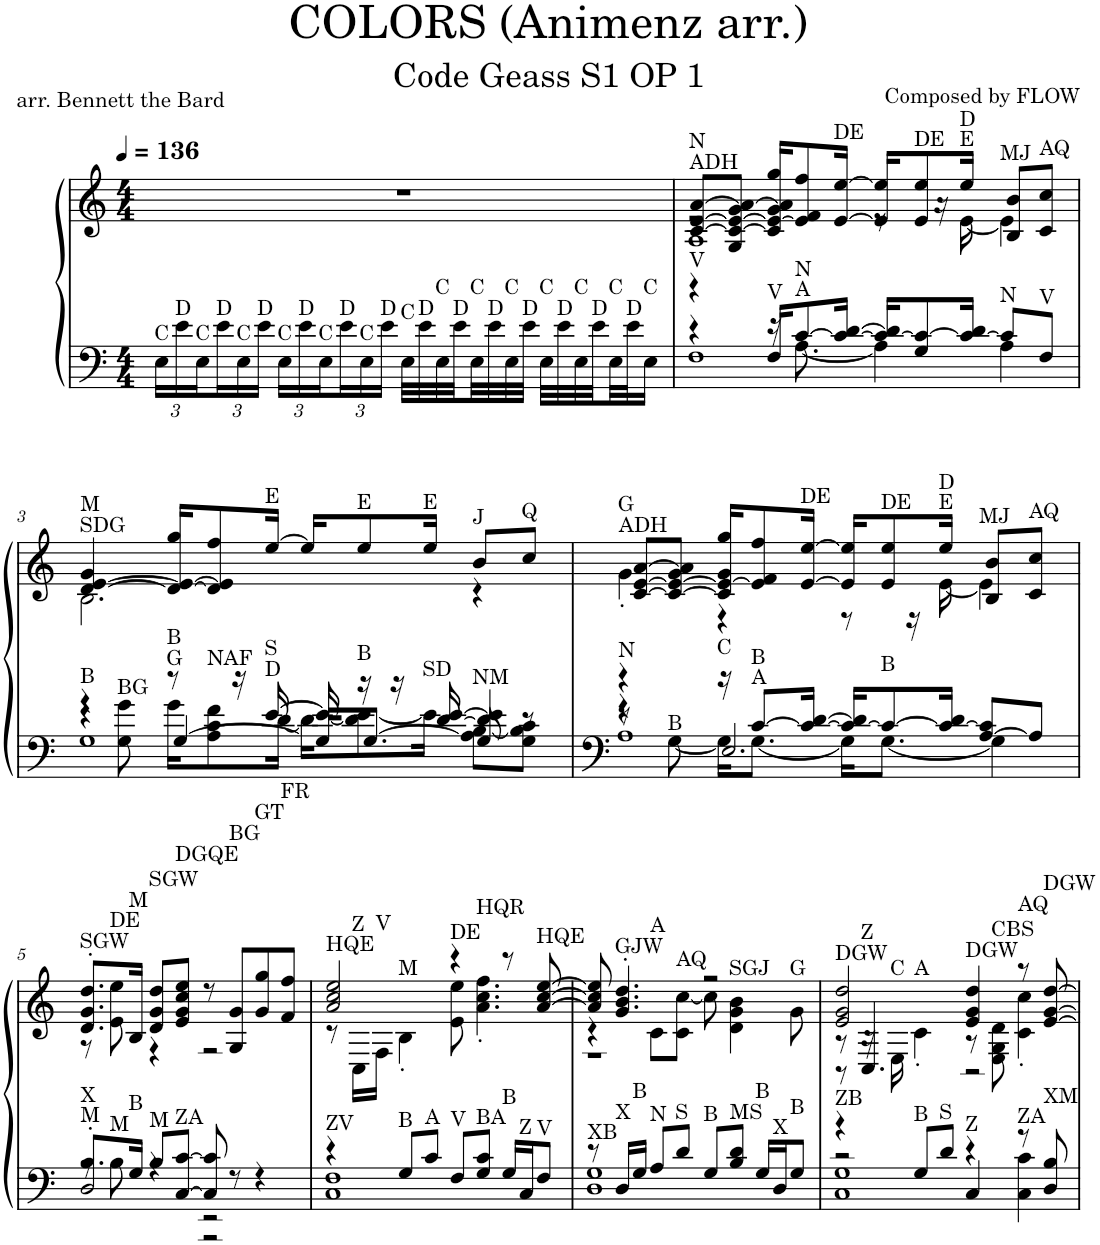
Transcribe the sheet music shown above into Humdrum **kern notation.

**kern	**kern
*part1	*part1
*staff2	*staff1
*I"Piano, Piano	*
*I'Pno.	*
*clefF4	*clefG2
*k[]	*k[]
*M4/4	*M4/4
*MM136	*MM136
*Xbrackettup	*
=1	=1
!LO:TX:a:t=C	!
24E\LL	1r
!LO:TX:a:t=D	!
24e\	.
!LO:TX:a:t=C	!
24E\	.
!LO:TX:a:t=D	!
24e\	.
!LO:TX:a:t=C	!
24E\	.
!LO:TX:a:t=D	!
24e\JJ	.
!LO:TX:a:t=C	!
24E\LL	.
!LO:TX:a:t=D	!
24e\	.
!LO:TX:a:t=C	!
24E\	.
!LO:TX:a:t=D	!
24e\	.
!LO:TX:a:t=C	!
24E\	.
!LO:TX:a:t=D	!
24e\JJ	.
!LO:TX:a:t=C	!
32E\LLL	.
!LO:TX:a:t=D	!
32e\	.
!LO:TX:a:t=C	!
32E\	.
!LO:TX:a:t=D	!
32e\	.
!LO:TX:a:t=C	!
32E\	.
!LO:TX:a:t=D	!
32e\	.
!LO:TX:a:t=C	!
32E\	.
!LO:TX:a:t=D	!
32e\JJJ	.
!LO:TX:a:t=C	!
32E\LLL	.
!LO:TX:a:t=D	!
32e\	.
!LO:TX:a:t=C	!
32E\	.
!LO:TX:a:t=D	!
32e\	.
!LO:TX:a:t=C	!
32E\	.
!LO:TX:a:t=D	!
32e\J	.
!LO:TX:a:t=C	!
16E\JJ	.
=2	=2
*^	*^
*	*^	*	*^
!	!	!	!LO:TX:a:t=ADH	!	!
!	!	!	!LO:TX:a:t=N	!	!
!LO:TX:a:t=V	!	!	!	!	!
4r	4r	1F	[8c/ [8e/ [8a/L	2r	1A
.	.	.	8G/ 8c/_ 8e/_ 8g/ 8a/_J	.	.
!LO:TX:a:t=V	!	!	!	!	!
16F/KL	16r	.	16c/] 16e/_ 16g/ 16a/] 16gg/KL	.	.
!LO:TX:a:t=A	!	!	!	!	!
!LO:TX:a:t=N	!	!	!	!	!
[8c/	[8.A\	.	8e/] 8f/ 8ff/	.	.
!	!	!	!LO:TX:a:t=DE	!	!
16c/_ [16d/Jk	.	.	[16e/ [16ee/Jk	.	.
16c/_ 16d/]KL	4A\]	.	16e/] 16ee/]KL	8r	.
!	!	!	!LO:TX:a:t=DE	!	!
8G/ 8c/_	.	.	8e/ 8ee/	.	.
.	.	.	.	16r	.
!	!	!	!LO:TX:a:t=E	!	!
!	!	!	!LO:TX:a:t=D	!	!
16c/_ 16d/Jk	.	.	16ee/Jk	[16e\	.
!	!	!	!LO:TX:a:t=MJ	!	!
!LO:TX:a:t=N	!	!	!	!	!
8c/L]	4A\	.	8B/ 8b/L	4e\]	.
!	!	!	!LO:TX:a:t=AQ	!	!
!LO:TX:a:t=V	!	!	!	!	!
8F/J	.	.	8c/ 8cc/J	.	.
*	*	*	*	*v	*v
!!LO:LB:g=z
=3	=3	=3	=3	=3
*	*	*^	*	*
!	!	!	!	!LO:TX:a:t=SDG	!
!	!	!	!	!LO:TX:a:t=M	!
!LO:TX:a:t=B	!	!	!	!	!
4r	8ryy	4r	1G	[4d/ [4e/ 4g/	2.B\
!	!LO:TX:a:t=BG	!	!	!	!
.	8G\ 8g\	.	.	.	.
!LO:TX:a:t=G	!	!	!	!	!
!LO:TX:a:t=B	!	!	!	!	!
8r	16g\KL	[4G/	.	16d/_ 16e/_ 16gg/KL	.
!	!LO:TX:a:t=NAF	!	!	!	!
.	8A\ 8c\ 8f\	.	.	8d/] 8e/] 8ff/	.
16r	.	.	.	.	.
!	!	!	!	!LO:TX:a:t=E	!
!LO:TX:a:t=D	!	!	!	!	!
!LO:TX:a:t=S	!	!	!	!	!
[16e/	[16d\Jk	.	.	[16ee/Jk	.
16e/]	16d\KL_	16G/KL]	.	16ee/KL]	.
!	!	!	!	!LO:TX:a:t=E	!
!LO:TX:a:t=B	!	!	!	!	!
16r	8d\] [8e\	[8.G/J	.	8ee/	.
16r	.	.	.	.	.
!	!	!	!	!LO:TX:a:t=E	!
!LO:TX:a:t=SD	!	!	!	!	!
[16d/ [16e/	16e\Jk]	.	.	16ee/Jk	.
!	!	!	!	!LO:TX:a:t=J	!
!LO:TX:a:t=NM	!	!	!	!	!
4d/] 4e/]	8A\ [8B\L	8G/]	.	8b/L	4r
!	!	!	!	!LO:TX:a:t=Q	!
.	8G\ 8B\] 8c\J	8r	.	8cc/J	.
=4	=4	=4	=4	=4	=4
!	!	!	!	!LO:TX:a:t=ADH	!
!	!	!	!	!LO:TX:a:t=G	!
!LO:TX:a:t=N	!	!	!	!	!
4r	8r	4r	1A	[8c/ [8e/ [8a/L	4g'\
!	!LO:TX:a:t=B	!	!	!	!
.	[8G\	.	.	8c/_ 8e/_ 8g/ 8a/]J	.
!LO:TX:a:t=C	!	!	!	!	!
16r	16G\KL]	2.E/	.	16c/] 16e/_ 16g/ 16gg/KL	4r
!LO:TX:a:t=A	!	!	!	!	!
!LO:TX:a:t=B	!	!	!	!	!
[8c/L	[8.G\J	.	.	8e/] 8f/ 8ff/	.
!	!	!	!	!LO:TX:a:t=DE	!
16c/_ [16d/Jk	.	.	.	[16e/ [16ee/Jk	.
16c/_ 16d/]KL	16G\KL]	.	.	16e/] 16ee/]KL	8r
!	!	!	!	!LO:TX:a:t=DE	!
!LO:TX:a:t=B	!	!	!	!	!
8c/_	[8.G\J	.	.	8e/ 8ee/	.
.	.	.	.	.	16r
!	!	!	!	!LO:TX:a:t=E	!
!	!	!	!	!LO:TX:a:t=D	!
16c/_ 16d/Jk	.	.	.	16ee/Jk	[16e\
!	!	!	!	!LO:TX:a:t=MJ	!
[8A/ 8c/]L	4G\]	.	.	8B/ 8b/L	4e\]
!	!	!	!	!LO:TX:a:t=AQ	!
8A/J]	.	.	.	8c/ 8cc/J	.
*	*	*v	*v	*	*
!!LO:LB:g=z	!!
=5	=5	=5	=5	=5
!	!	!	!LO:TX:a:t=SGW	!
!LO:TX:a:t=M	!	!	!	!
!LO:TX:a:t=X	!	!	!	!
8.B'/L	8r	2D/	8.d/' 8.g/' 8.dd/'L	8r
!	!	!	!	!LO:TX:a:t=DE
!	!LO:TX:a:t=M	!	!	!
.	8B\	.	.	8e\ 8ee\
!	!	!	!LO:TX:a:t=M	!
!LO:TX:a:t=B	!	!	!	!
16G/Jk	.	.	16B/Jk	.
!	!	!	!LO:TX:a:t=SGW	!
!LO:TX:a:t=M	!	!	!	!
8B/L	4r	.	8d/ 8g/ 8dd/L	4r
!	!	!	!LO:TX:a:t=DGQE	!
!LO:TX:a:t=ZA	!	!	!	!
[8C/ [8c/J	.	.	8e/ 8g/ 8cc/ 8ee/J	.
8C/] 8c/]	2r	2r	8r	2r
!	!	!	!LO:TX:a:t=BG	!
8r	.	.	8G/ 8g/L	.
!	!	!	!LO:TX:a:t=GT	!
4r	.	.	8g/ 8gg/	.
!	!	!	!LO:TX:a:t=FR	!
.	.	.	8f/ 8ff/J	.
*	*v	*v	*	*
=6	=6	=6	=6
!	!	!LO:TX:a:t=HQE	!
!LO:TX:a:t=ZV	!	!	!
4r	1C 1F	2a/ 2cc/ 2ee/	8r
!	!	!	!LO:TX:a:t=Z
.	.	.	16C\LL
!	!	!	!LO:TX:a:t=V
.	.	.	16F\JJ
!	!	!	!LO:TX:a:t=M
!LO:TX:a:t=B	!	!	!
8G/L	.	.	4B'\
!LO:TX:a:t=A	!	!	!
8c/J	.	.	.
!	!	!LO:TX:a:t=DE	!
!LO:TX:a:t=V	!	!	!
8F/L	.	4r	8e\ 8ee\
!	!	!	!LO:TX:a:t=HQR
!LO:TX:a:t=BA	!	!	!
8G/ 8c/J	.	.	4.a\' 4.cc\' 4.ff\'
!LO:TX:a:t=B	!	!	!
16G/LL	.	8r	.
!LO:TX:a:t=Z	!	!	!
16C/J	.	.	.
!	!	!LO:TX:a:t=HQE	!
!LO:TX:a:t=V	!	!	!
8F/J	.	[8a/ [8cc/ [8ee/	.
=7	=7	=7	=7
*	*	*	*^
!LO:TX:a:t=XB	!	!	!	!
8r	1D 1G	8a/] 8cc/] 8ee/]	4r	1r
!	!	!LO:TX:a:t=GJW	!	!
!LO:TX:a:t=X	!	!	!	!
16D/LL	.	4.g/' 4.b/' 4.dd/'	.	.
!LO:TX:a:t=B	!	!	!	!
16G/JJ	.	.	.	.
!	!	!	!LO:TX:a:t=A	!
!LO:TX:a:t=N	!	!	!	!
8A/L	.	.	8c\L	.
!	!	!	!LO:TX:a:t=AQ	!
!LO:TX:a:t=S	!	!	!	!
8d/J	.	.	8c\ [8cc\J	.
!LO:TX:a:t=B	!	!	!	!
8G/L	.	2r	8cc\]	.
!	!	!	!LO:TX:a:t=SGJ	!
!LO:TX:a:t=MS	!	!	!	!
8B/ 8d/J	.	.	4d\ 4g\ 4b\	.
!LO:TX:a:t=B	!	!	!	!
16G/LL	.	.	.	.
!LO:TX:a:t=X	!	!	!	!
16D/J	.	.	.	.
!	!	!	!LO:TX:a:t=G	!
!LO:TX:a:t=B	!	!	!	!
8G/J	.	.	8g\	.
=8	=8	=8	=8	=8
*	*^	*	*	*
!	!	!	!LO:TX:a:t=DGW	!	!
!LO:TX:a:t=ZB	!	!	!	!	!
4r	2r	1C 1G	2e/ 2g/ 2dd/	8r	8r
!	!	!	!	!LO:TX:a:t=Z	!
.	.	.	.	16r	4.C/
!	!	!	!	!LO:TX:a:t=C	!
.	.	.	.	16E\	.
!	!	!	!	!LO:TX:a:t=A	!
!LO:TX:a:t=B	!	!	!	!	!
8G/L	.	.	.	4c'\	.
!LO:TX:a:t=S	!	!	!	!	!
8d/J	.	.	.	.	.
!	!	!	!LO:TX:a:t=DGW	!	!
!LO:TX:a:t=Z	!	!	!	!	!
4C/	4r	.	4e/ 4g/ 4dd/	8r	2r
!	!	!	!	!LO:TX:a:t=CBS	!
.	.	.	.	8E\ 8G\ 8d\	.
!	!	!	!LO:TX:a:t=AQ	!	!
!LO:TX:a:t=ZA	!	!	!	!	!
8r	4C\ 4c\	.	8r	4c\' 4cc\'	.
!	!	!	!LO:TX:a:t=DGW	!	!
!LO:TX:a:t=XM	!	!	!	!	!
8D/ 8B/	.	.	[8e/ [8g/ [8dd/	.	.
*v	*v	*v	*	*	*
*	*v	*v	*v
=	=
*-	*-
